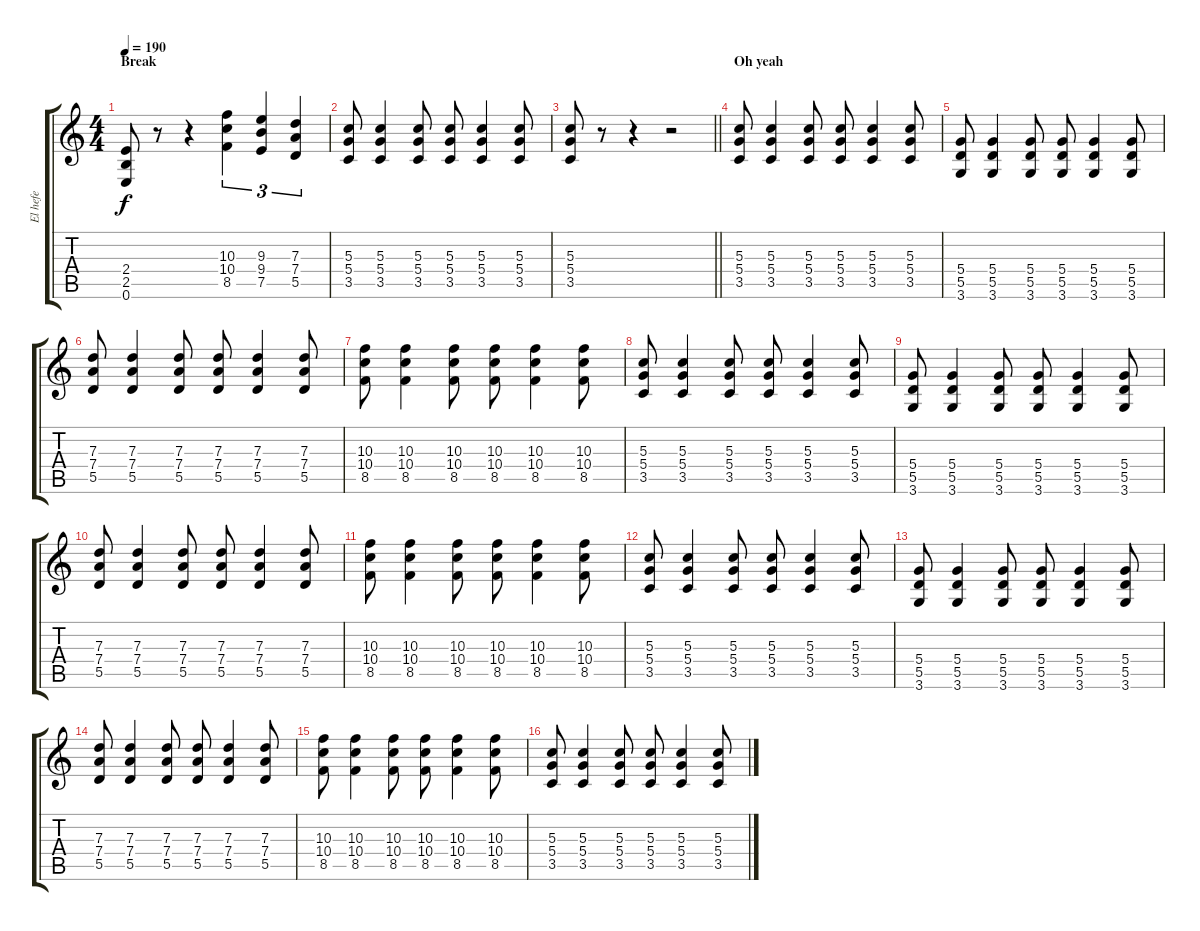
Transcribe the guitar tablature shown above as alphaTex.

\track ("El hefe" "El hefe") {instrument overdrivenguitar}
\staff {score tabs}
\tuning (E4 B3 G3 D3 A2 E2) {hide}
\ts (4 4)
\section ("" "Break")
\tempo 190
\clef g2
\ks c
(2.4 2.5 0.6).8{dy f} r.8 r.4 (10.3 10.4 8.5).4{tu (3 2)} (9.3 9.4 7.5).4{tu (3 2)} (7.3 7.4 5.5).4{tu (3 2)} |
(5.3 5.4 3.5).8 (5.3 5.4 3.5).4 (5.3 5.4 3.5).8 (5.3 5.4 3.5).8 (5.3 5.4 3.5).4 (5.3 5.4 3.5).8 |
\barLineRight lightlight
(5.3 5.4 3.5).8 r.8 r.4 r.2 |
\section ("" "Oh yeah")
(5.3 5.4 3.5).8 (5.3 5.4 3.5).4 (5.3 5.4 3.5).8 (5.3 5.4 3.5).8 (5.3 5.4 3.5).4 (5.3 5.4 3.5).8 |
(5.4 5.5 3.6).8 (5.4 5.5 3.6).4 (5.4 5.5 3.6).8 (5.4 5.5 3.6).8 (5.4 5.5 3.6).4 (5.4 5.5 3.6).8 |
(7.3 7.4 5.5).8 (7.3 7.4 5.5).4 (7.3 7.4 5.5).8 (7.3 7.4 5.5).8 (7.3 7.4 5.5).4 (7.3 7.4 5.5).8 |
(10.3 10.4 8.5).8 (10.3 10.4 8.5).4 (10.3 10.4 8.5).8 (10.3 10.4 8.5).8 (10.3 10.4 8.5).4 (10.3 10.4 8.5).8 |
(5.3 5.4 3.5).8 (5.3 5.4 3.5).4 (5.3 5.4 3.5).8 (5.3 5.4 3.5).8 (5.3 5.4 3.5).4 (5.3 5.4 3.5).8 |
(5.4 5.5 3.6).8 (5.4 5.5 3.6).4 (5.4 5.5 3.6).8 (5.4 5.5 3.6).8 (5.4 5.5 3.6).4 (5.4 5.5 3.6).8 |
(7.3 7.4 5.5).8 (7.3 7.4 5.5).4 (7.3 7.4 5.5).8 (7.3 7.4 5.5).8 (7.3 7.4 5.5).4 (7.3 7.4 5.5).8 |
(10.3 10.4 8.5).8 (10.3 10.4 8.5).4 (10.3 10.4 8.5).8 (10.3 10.4 8.5).8 (10.3 10.4 8.5).4 (10.3 10.4 8.5).8 |
(5.3 5.4 3.5).8 (5.3 5.4 3.5).4 (5.3 5.4 3.5).8 (5.3 5.4 3.5).8 (5.3 5.4 3.5).4 (5.3 5.4 3.5).8 |
(5.4 5.5 3.6).8 (5.4 5.5 3.6).4 (5.4 5.5 3.6).8 (5.4 5.5 3.6).8 (5.4 5.5 3.6).4 (5.4 5.5 3.6).8 |
(7.3 7.4 5.5).8 (7.3 7.4 5.5).4 (7.3 7.4 5.5).8 (7.3 7.4 5.5).8 (7.3 7.4 5.5).4 (7.3 7.4 5.5).8 |
(10.3 10.4 8.5).8 (10.3 10.4 8.5).4 (10.3 10.4 8.5).8 (10.3 10.4 8.5).8 (10.3 10.4 8.5).4 (10.3 10.4 8.5).8 |
(5.3 5.4 3.5).8 (5.3 5.4 3.5).4 (5.3 5.4 3.5).8 (5.3 5.4 3.5).8 (5.3 5.4 3.5).4 (5.3 5.4 3.5).8
